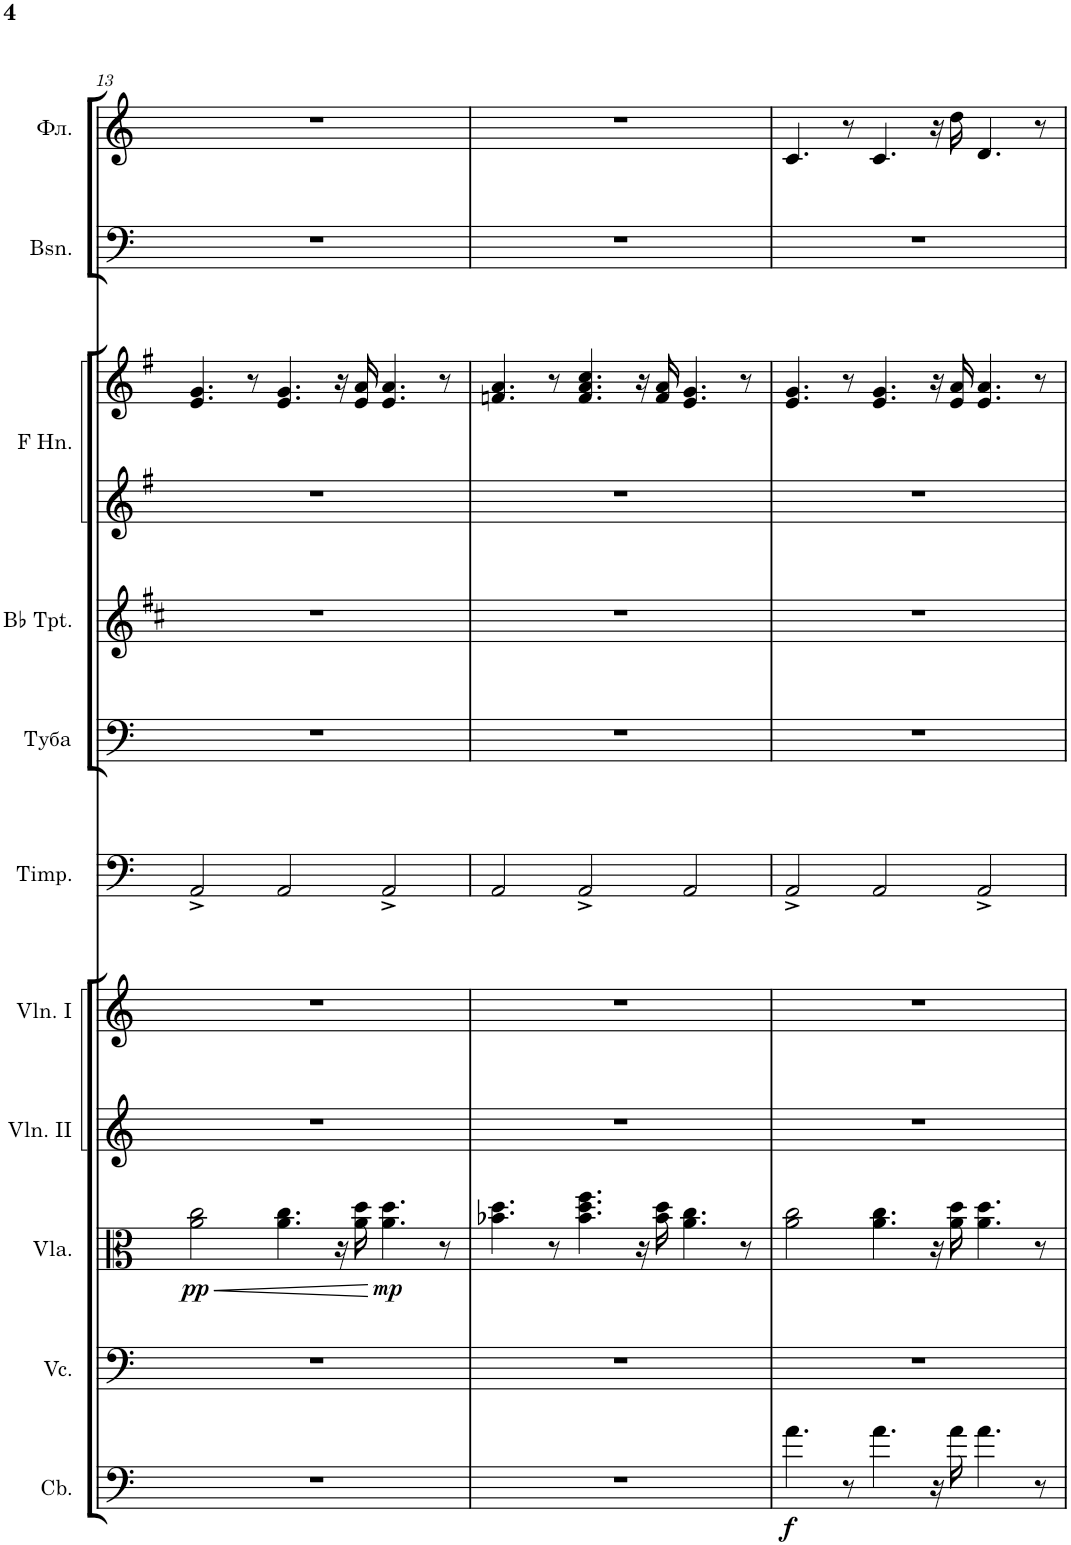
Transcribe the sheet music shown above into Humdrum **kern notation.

**kern	**dynam	**kern	**kern	**dynam	**kern	**kern	**kern	**kern	**kern	**kern	**kern	**kern	**kern
*part11	*part11	*part10	*part9	*part9	*part8	*part7	*part6	*part5	*part4	*part3	*part3	*part2	*part1
*staff12	*staff12	*staff11	*staff10	*staff10	*staff9	*staff8	*staff7	*staff6	*staff5	*staff4	*staff3	*staff2	*staff1
*I"Contrabasses	*	*I"Violoncellos	*I"Violas	*	*I"Violins II	*I"Violins I	*I"Timpani	*I"Туба	*I"Trumpets in Bb	*I"Horns in F	*	*I"Bassoons	*I"Флейта
*I'Cb.	*	*I'Vc.	*I'Vla.	*	*I'Vln. II	*I'Vln. I	*I'Timp.	*	*	*	*	*I'Bsn.	*
!!LO:PB:g=z
*clefF4	*	*clefF4	*clefC3	*	*clefG2	*clefG2	*clefF4	*clefF4	*clefG2	*clefG2	*clefG2	*clefF4	*clefG2
*Trd7c12	*	*	*	*	*	*	*	*	*Trd1c2	*Trd4c7	*Trd4c7	*	*
*k[]	*	*k[]	*k[]	*	*k[]	*k[]	*k[]	*k[]	*k[f#c#]	*k[f#]	*k[f#]	*k[]	*k[]
*M6/4	*	*M6/4	*M6/4	*	*M6/4	*M6/4	*M6/4	*M6/4	*M6/4	*M6/4	*M6/4	*M6/4	*M6/4
=13	=13	=13	=13	=13	=13	=13	=13	=13	=13	=13	=13	=13	=13
!	!	!	!	!LO:HP:b	!	!	!	!	!	!	!	!	!
!	!	!	!	!LO:DY:n=1:b	!	!	!	!	!	!	!	!	!
1.r	.	1.r	2a\ 2cc\	< pp	1.r	1.r	2AA^/	1.r	1.r	1.r	4.e/ 4.g/	1.r	1.r
.	.	.	.	.	.	.	.	.	.	.	8r	.	.
.	.	.	4.a\ 4.cc\	.	.	.	2AA/	.	.	.	4.e/ 4.g/	.	.
.	.	.	16r	.	.	.	.	.	.	.	16r	.	.
.	.	.	16a\ 16dd\	.	.	.	.	.	.	.	16e/ 16a/	.	.
!	!	!	!	!LO:DY:n=2:b	!	!	!	!	!	!	!	!	!
.	.	.	4.a\ 4.dd\	[ mp	.	.	2AA^/	.	.	.	4.e/ 4.a/	.	.
.	.	.	8r	.	.	.	.	.	.	.	8r	.	.
=14	=14	=14	=14	=14	=14	=14	=14	=14	=14	=14	=14	=14	=14
1.r	.	1.r	4.b-X\ 4.dd\	.	1.r	1.r	2AA/	1.r	1.r	1.r	4.fn/ 4.a/	1.r	1.r
.	.	.	8r	.	.	.	.	.	.	.	8r	.	.
.	.	.	4.b-\ 4.dd\ 4.ff\	.	.	.	2AA^/	.	.	.	4.f/ 4.a/ 4.cc/	.	.
.	.	.	16r	.	.	.	.	.	.	.	16r	.	.
.	.	.	16b-\ 16dd\	.	.	.	.	.	.	.	16f/ 16a/	.	.
.	.	.	4.a\ 4.cc\	.	.	.	2AA/	.	.	.	4.e/ 4.g/	.	.
.	.	.	8r	.	.	.	.	.	.	.	8r	.	.
=15	=15	=15	=15	=15	=15	=15	=15	=15	=15	=15	=15	=15	=15
!	!LO:DY:b	!	!	!	!	!	!	!	!	!	!	!	!
4.a\	f	1.r	2a\ 2cc\	.	1.r	1.r	2AA^/	1.r	1.r	1.r	4.e/ 4.g/	1.r	4.c/
8r	.	.	.	.	.	.	.	.	.	.	8r	.	8r
4.a\	.	.	4.a\ 4.cc\	.	.	.	2AA/	.	.	.	4.e/ 4.g/	.	4.c/
16r	.	.	16r	.	.	.	.	.	.	.	16r	.	16r
16a\	.	.	16a\ 16dd\	.	.	.	.	.	.	.	16e/ 16a/	.	16dd\
4.a\	.	.	4.a\ 4.dd\	.	.	.	2AA^/	.	.	.	4.e/ 4.a/	.	4.d/
8r	.	.	8r	.	.	.	.	.	.	.	8r	.	8r
=	=	=	=	=	=	=	=	=	=	=	=	=	=
*-	*-	*-	*-	*-	*-	*-	*-	*-	*-	*-	*-	*-	*-
